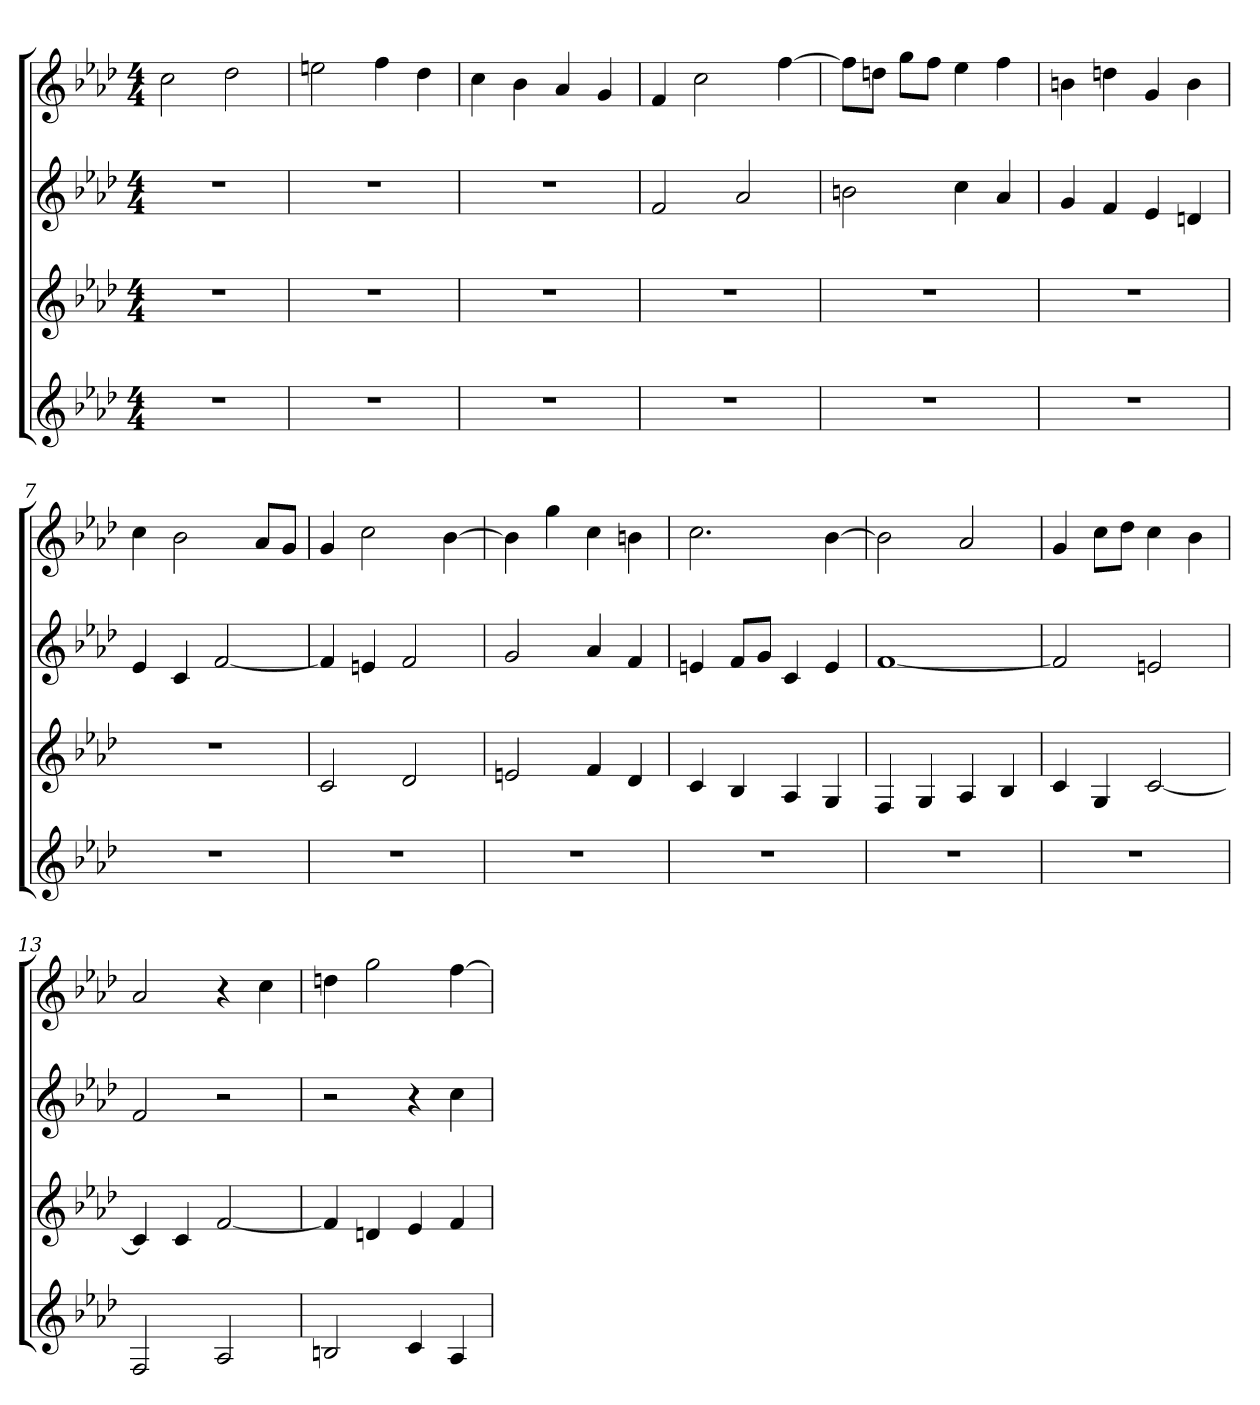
**kern	**kern	**kern	**kern
*part4	*part3	*part2	*part1
*staff4	*staff3	*staff2	*staff1
*k[b-e-a-d-]	*k[b-e-a-d-]	*k[b-e-a-d-]	*k[b-e-a-d-]
*M4/4	*M4/4	*M4/4	*M4/4
*MM76	*MM76	*MM76	*MM76
=1	=1	=1	=1
1r	1r	1r	2cc
.	.	.	2dd-
=2	=2	=2	=2
1r	1r	1r	2een
.	.	.	4ff
.	.	.	4dd-
=3	=3	=3	=3
1r	1r	1r	4cc
.	.	.	4b-
.	.	.	4a-
.	.	.	4g
=4	=4	=4	=4
1r	1r	2f	4f
.	.	.	2cc
.	.	2a-	.
.	.	.	[4ff
=5	=5	=5	=5
1r	1r	2bn	8ffL]
.	.	.	8ddnJ
.	.	.	8ggL
.	.	.	8ffJ
.	.	4cc	4ee-
.	.	4a-	4ff
=6	=6	=6	=6
1r	1r	4g	4bn
.	.	4f	4ddn
.	.	4e-	4g
.	.	4dn	4b
=7	=7	=7	=7
1r	1r	4e-	4cc
.	.	4c	2b-
.	.	[2f	.
.	.	.	8a-L
.	.	.	8gJ
=8	=8	=8	=8
1r	2c	4f]	4g
.	.	4en	2cc
.	2d-	2f	.
.	.	.	[4b-
=9	=9	=9	=9
1r	2en	2g	4b-]
.	.	.	4gg
.	4f	4a-	4cc
.	4d-	4f	4bn
=10	=10	=10	=10
1r	4c	4en	2.cc
.	4B-	8fL	.
.	.	8gJ	.
.	4A-	4c	.
.	4G	4e	[4b-
=11	=11	=11	=11
1r	4F	[1f	2b-]
.	4G	.	.
.	4A-	.	2a-
.	4B-	.	.
=12	=12	=12	=12
1r	4c	2f]	4g
.	4G	.	8ccL
.	.	.	8dd-J
.	[2c	2en	4cc
.	.	.	4b-
=13	=13	=13	=13
2F	4c]	2f	2a-
.	4c	.	.
2A-	[2f	2r	4r
.	.	.	4cc
=14	=14	=14	=14
2Bn	4f]	2r	4ddn
.	4dn	.	2gg
4c	4e-	4r	.
4A-	4f	4cc	[4ff
=	=	=	=
*-	*-	*-	*-
